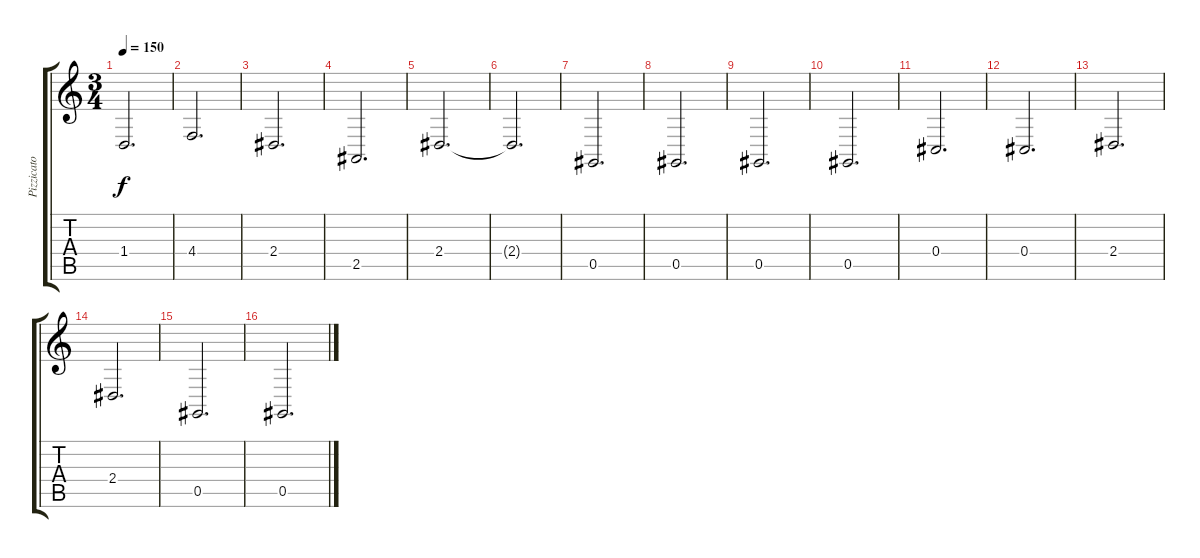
\track ("Pizzicato" "Pizzicato") {instrument pizzicatostrings}
\staff {score tabs}
\tuning (Eb4 Bb3 Gb3 Db3 Ab2 Eb2) {hide}
\ts (3 4)
\tempo 150
\clef g2
\ks c
1.4.2{d dy f} |
4.4.2{d} |
2.4.2{d} |
2.5.2{d} |
2.4.2{d} |
2.4{t}.2{d} |
\section ("" "")
0.5.2{d} |
0.5.2{d} |
0.5.2{d} |
0.5.2{d} |
0.4.2{d} |
0.4.2{d} |
2.4.2{d} |
2.4.2{d} |
0.5.2{d} |
0.5.2{d}
